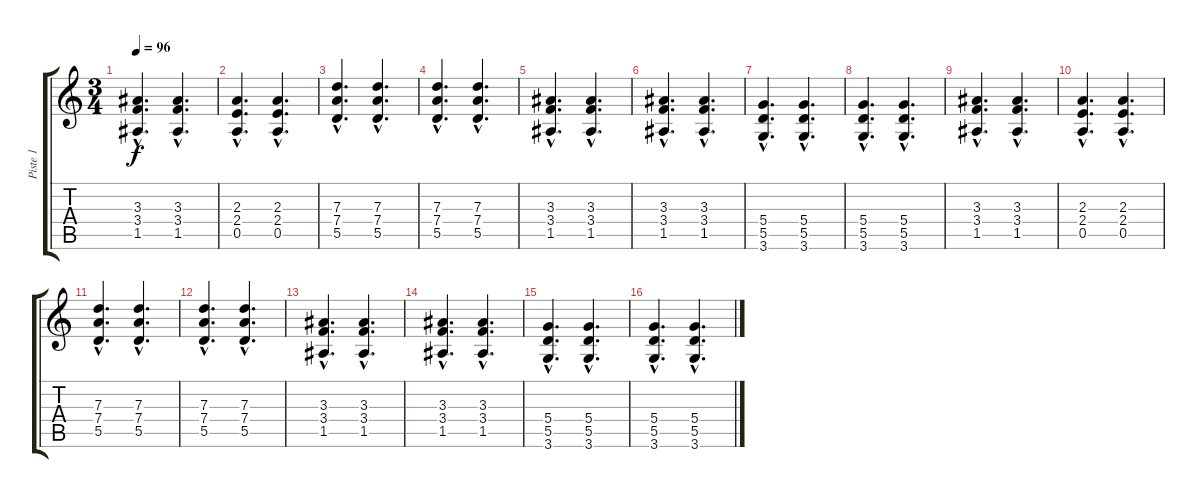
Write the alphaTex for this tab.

\track ("Piste 1" "Piste 1") {instrument acousticguitarsteel}
\staff {score tabs}
\tuning (E4 B3 G3 D3 A2 E2) {hide}
\ts (3 4)
\tempo 96
\clef g2
\ks c
(3.3{hac} 3.4{hac} 1.5{hac}).4{d dy f} (3.3{hac} 3.4{hac} 1.5{hac}).4{d} |
(2.3{hac} 2.4{hac} 0.5{hac}).4{d} (2.3{hac} 2.4{hac} 0.5{hac}).4{d} |
(7.3{hac} 7.4{hac} 5.5{hac}).4{d} (7.3{hac} 7.4{hac} 5.5{hac}).4{d} |
(7.3{hac} 7.4{hac} 5.5{hac}).4{d} (7.3{hac} 7.4{hac} 5.5{hac}).4{d} |
(3.3{hac} 3.4{hac} 1.5{hac}).4{d} (3.3{hac} 3.4{hac} 1.5{hac}).4{d} |
(3.3{hac} 3.4{hac} 1.5{hac}).4{d} (3.3{hac} 3.4{hac} 1.5{hac}).4{d} |
(5.4{hac} 5.5{hac} 3.6{hac}).4{d} (5.4{hac} 5.5{hac} 3.6{hac}).4{d} |
(5.4{hac} 5.5{hac} 3.6{hac}).4{d} (5.4{hac} 5.5{hac} 3.6{hac}).4{d} |
(3.3{hac} 3.4{hac} 1.5{hac}).4{d} (3.3{hac} 3.4{hac} 1.5{hac}).4{d} |
(2.3{hac} 2.4{hac} 0.5{hac}).4{d} (2.3{hac} 2.4{hac} 0.5{hac}).4{d} |
(7.3{hac} 7.4{hac} 5.5{hac}).4{d} (7.3{hac} 7.4{hac} 5.5{hac}).4{d} |
(7.3{hac} 7.4{hac} 5.5{hac}).4{d} (7.3{hac} 7.4{hac} 5.5{hac}).4{d} |
(3.3{hac} 3.4{hac} 1.5{hac}).4{d} (3.3{hac} 3.4{hac} 1.5{hac}).4{d} |
(3.3{hac} 3.4{hac} 1.5{hac}).4{d} (3.3{hac} 3.4{hac} 1.5{hac}).4{d} |
(5.4{hac} 5.5{hac} 3.6{hac}).4{d} (5.4{hac} 5.5{hac} 3.6{hac}).4{d} |
(5.4{hac} 5.5{hac} 3.6{hac}).4{d} (5.4{hac} 5.5{hac} 3.6{hac}).4{d}
